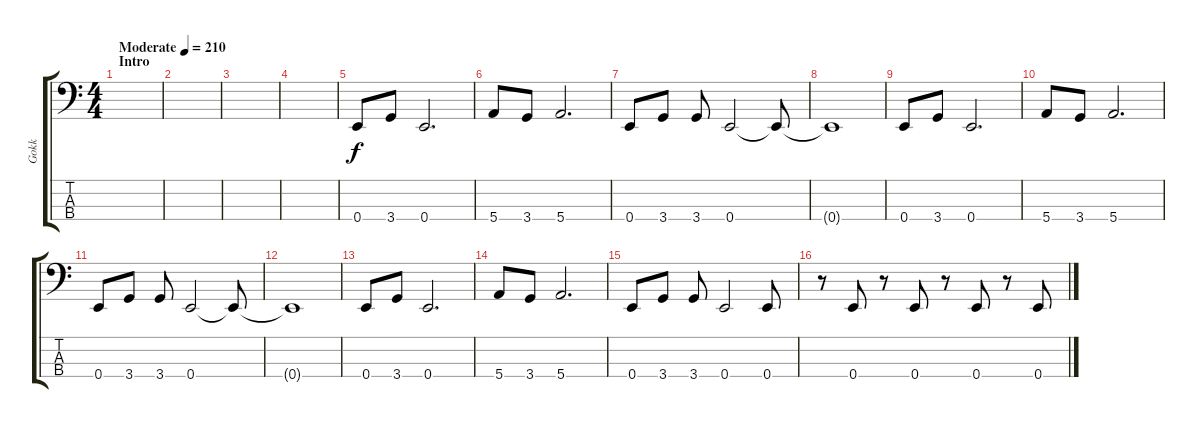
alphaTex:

\track ("Gokk" "Gokk") {instrument acousticguitarsteel}
\staff {score tabs}
\tuning (G2 D2 A1 E1) {hide}
\ts (4 4)
\section ("" "Intro")
\tempo (210 "Moderate")
\clef f4
\ks c
|
|
|
|
0.4.8 3.4.8 0.4.2{d} |
5.4.8 3.4.8 5.4.2{d} |
0.4.8 3.4.8 3.4.8 0.4.2 0.4{t}.8 |
0.4{t}.1 |
0.4.8 3.4.8 0.4.2{d} |
5.4.8 3.4.8 5.4.2{d} |
0.4.8 3.4.8 3.4.8 0.4.2 0.4{t}.8 |
0.4{t}.1 |
0.4.8 3.4.8 0.4.2{d} |
5.4.8 3.4.8 5.4.2{d} |
0.4.8 3.4.8 3.4.8 0.4.2 0.4.8 |
r.8 0.4.8 r.8 0.4.8 r.8 0.4.8 r.8 0.4.8
